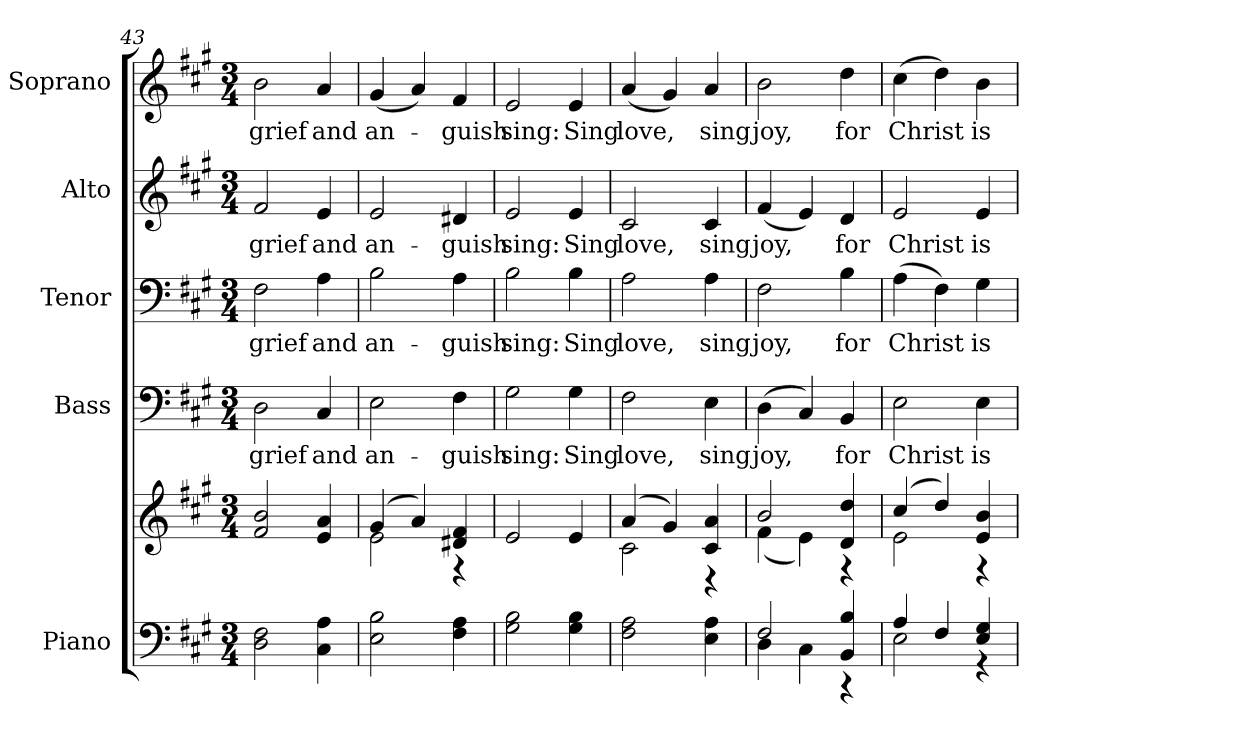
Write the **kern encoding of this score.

**kern	**kern	**kern	**text	**kern	**text	**kern	**text	**kern	**text
*part5	*part5	*part4	*part4	*part3	*part3	*part2	*part2	*part1	*part1
*staff6	*staff5	*staff4	*staff4	*staff3	*staff3	*staff2	*staff2	*staff1	*staff1
*I"Piano	*	*I"Bass	*	*I"Tenor	*	*I"Alto	*	*I"Soprano	*
*I'Pno.	*	*I'B.	*	*I'T.	*	*I'A.	*	*I'S.	*
!!LO:PB:g=z
*clefF4	*clefG2	*clefF4	*	*clefF4	*	*clefG2	*	*clefG2	*
*k[f#c#g#]	*k[f#c#g#]	*k[f#c#g#]	*	*k[f#c#g#]	*	*k[f#c#g#]	*	*k[f#c#g#]	*
*A:	*A:	*A:	*	*A:	*	*A:	*	*A:	*
*M3/4	*M3/4	*M3/4	*	*M3/4	*	*M3/4	*	*M3/4	*
=43	=43	=43	=43	=43	=43	=43	=43	=43	=43
!	!	!	!LO:LY:b:color=#000000	!	!	!	!	!	!
!	!	!	!	!	!LO:LY:b:color=#000000	!	!	!	!
!	!	!	!	!	!	!	!LO:LY:b:color=#000000	!	!
!	!	!	!	!	!	!	!	!	!LO:LY:b:color=#000000
2Di\ 2F#i	2f#i/ 2bi	2Di\	grief	2F#i\	grief	2f#i/	grief	2bi\	grief
!	!	!	!LO:LY:b:color=#000000	!	!	!	!	!	!
!	!	!	!	!	!LO:LY:b:color=#000000	!	!	!	!
!	!	!	!	!	!	!	!LO:LY:b:color=#000000	!	!
!	!	!	!	!	!	!	!	!	!LO:LY:b:color=#000000
4C#i\ 4Ai	4ei/ 4ai	4C#i/	and	4Ai\	and	4ei/	and	4ai/	and
=44	=44	=44	=44	=44	=44	=44	=44	=44	=44
*	*^	*	*	*	*	*	*	*	*
!	!	!	!	!LO:LY:b:color=#000000	!	!	!	!	!	!
!	!	!	!	!	!	!LO:LY:b:color=#000000	!	!	!	!
!	!	!	!	!	!	!	!	!LO:LY:b:color=#000000	!	!
!	!	!	!	!	!	!	!	!	!	!LO:LY:b:color=#000000
2Ei\ 2Bi	(4g#i/	2ei\	2Ei\	an-	2Bi\	an-	2ei/	an-	(4g#i/	an-
.	4ai/)	.	.	.	.	.	.	.	4ai/)	.
!	!	!	!	!LO:LY:b:color=#000000	!	!	!	!	!	!
!	!	!	!	!	!	!LO:LY:b:color=#000000	!	!	!	!
!	!	!	!	!	!	!	!	!LO:LY:b:color=#000000	!	!
!	!	!	!	!	!	!	!	!	!	!LO:LY:b:color=#000000
4F#i\ 4Ai	4d#Xi/ 4f#i	4r	4F#i\	-guish	4Ai\	-guish	4d#Xi/	-guish	4f#i/	-guish
*	*v	*v	*	*	*	*	*	*	*	*
=45	=45	=45	=45	=45	=45	=45	=45	=45	=45
*	*^	*	*	*	*	*	*	*	*
!	!	!	!	!LO:LY:b:color=#000000	!	!	!	!	!	!
*	*v	*v	*	*	*	*	*	*	*	*
*	*^	*	*	*	*	*	*	*	*
!	!	!	!	!	!	!LO:LY:b:color=#000000	!	!	!	!
*	*v	*v	*	*	*	*	*	*	*	*
*	*^	*	*	*	*	*	*	*	*
!	!	!	!	!	!	!	!	!LO:LY:b:color=#000000	!	!
*	*v	*v	*	*	*	*	*	*	*	*
*	*^	*	*	*	*	*	*	*	*
!	!	!	!	!	!	!	!	!	!	!LO:LY:b:color=#000000
*	*v	*v	*	*	*	*	*	*	*	*
2G#i\ 2Bi	2ei/	2G#i\	sing:	2Bi\	sing:	2ei/	sing:	2ei/	sing:
!	!	!	!LO:LY:b:color=#000000	!	!	!	!	!	!
!	!	!	!	!	!LO:LY:b:color=#000000	!	!	!	!
!	!	!	!	!	!	!	!LO:LY:b:color=#000000	!	!
!	!	!	!	!	!	!	!	!	!LO:LY:b:color=#000000
4G#i\ 4Bi	4ei/	4G#i\	Sing	4Bi\	Sing	4ei/	Sing	4ei/	Sing
!!LO:PB:g=z
=46	=46	=46	=46	=46	=46	=46	=46	=46	=46
*	*^	*	*	*	*	*	*	*	*
!	!	!	!	!LO:LY:b:color=#000000	!	!	!	!	!	!
!	!	!	!	!	!	!LO:LY:b:color=#000000	!	!	!	!
!	!	!	!	!	!	!	!	!LO:LY:b:color=#000000	!	!
!	!	!	!	!	!	!	!	!	!	!LO:LY:b:color=#000000
2F#i\ 2Ai	(4ai/	2c#i\	2F#i\	love,	2Ai\	love,	2c#i/	love,	(4ai/	love,
.	4g#i/)	.	.	.	.	.	.	.	4g#i/)	.
!	!	!	!	!LO:LY:b:color=#000000	!	!	!	!	!	!
!	!	!	!	!	!	!LO:LY:b:color=#000000	!	!	!	!
!	!	!	!	!	!	!	!	!LO:LY:b:color=#000000	!	!
!	!	!	!	!	!	!	!	!	!	!LO:LY:b:color=#000000
4Ei\ 4Ai	4c#i/ 4ai	4r	4Ei\	sing	4Ai\	sing	4c#i/	sing	4ai/	sing
=47	=47	=47	=47	=47	=47	=47	=47	=47	=47	=47
*^	*	*	*	*	*	*	*	*	*	*
!	!	!	!	!	!LO:LY:b:color=#000000	!	!	!	!	!	!
!	!	!	!	!	!	!	!LO:LY:b:color=#000000	!	!	!	!
!	!	!	!	!	!	!	!	!	!LO:LY:b:color=#000000	!	!
!	!	!	!	!	!	!	!	!	!	!	!LO:LY:b:color=#000000
2F#i/	4Di\	2bi/	(4f#i\	(4Di\	joy,	2F#i\	joy,	(4f#i/	joy,	2bi\	joy,
.	4C#i\	.	4ei\)	4C#i/)	.	.	.	4ei/)	.	.	.
!	!	!	!	!	!LO:LY:b:color=#000000	!	!	!	!	!	!
!	!	!	!	!	!	!	!LO:LY:b:color=#000000	!	!	!	!
!	!	!	!	!	!	!	!	!	!LO:LY:b:color=#000000	!	!
!	!	!	!	!	!	!	!	!	!	!	!LO:LY:b:color=#000000
4BBi/ 4Bi	4r	4di/ 4ddi	4r	4BBi/	for	4Bi\	for	4di/	for	4ddi\	for
=48	=48	=48	=48	=48	=48	=48	=48	=48	=48	=48	=48
!	!	!	!	!	!LO:LY:b:color=#000000	!	!	!	!	!	!
!	!	!	!	!	!	!	!LO:LY:b:color=#000000	!	!	!	!
!	!	!	!	!	!	!	!	!	!LO:LY:b:color=#000000	!	!
!	!	!	!	!	!	!	!	!	!	!	!LO:LY:b:color=#000000
4Ai/	2Ei\	(4cc#i/	2ei\	2Ei\	Christ	(4Ai\	Christ	2ei/	Christ	(4cc#i\	Christ
4F#i/	.	4ddi/)	.	.	.	4F#i\)	.	.	.	4ddi\)	.
!	!	!	!	!	!LO:LY:b:color=#000000	!	!	!	!	!	!
!	!	!	!	!	!	!	!LO:LY:b:color=#000000	!	!	!	!
!	!	!	!	!	!	!	!	!	!LO:LY:b:color=#000000	!	!
!	!	!	!	!	!	!	!	!	!	!	!LO:LY:b:color=#000000
4Ei/ 4G#i	4r	4ei/ 4bi	4r	4Ei\	is	4G#i\	is	4ei/	is	4bi\	is
*v	*v	*	*	*	*	*	*	*	*	*	*
*	*v	*v	*	*	*	*	*	*	*	*
=	=	=	=	=	=	=	=	=	=
*-	*-	*-	*-	*-	*-	*-	*-	*-	*-
